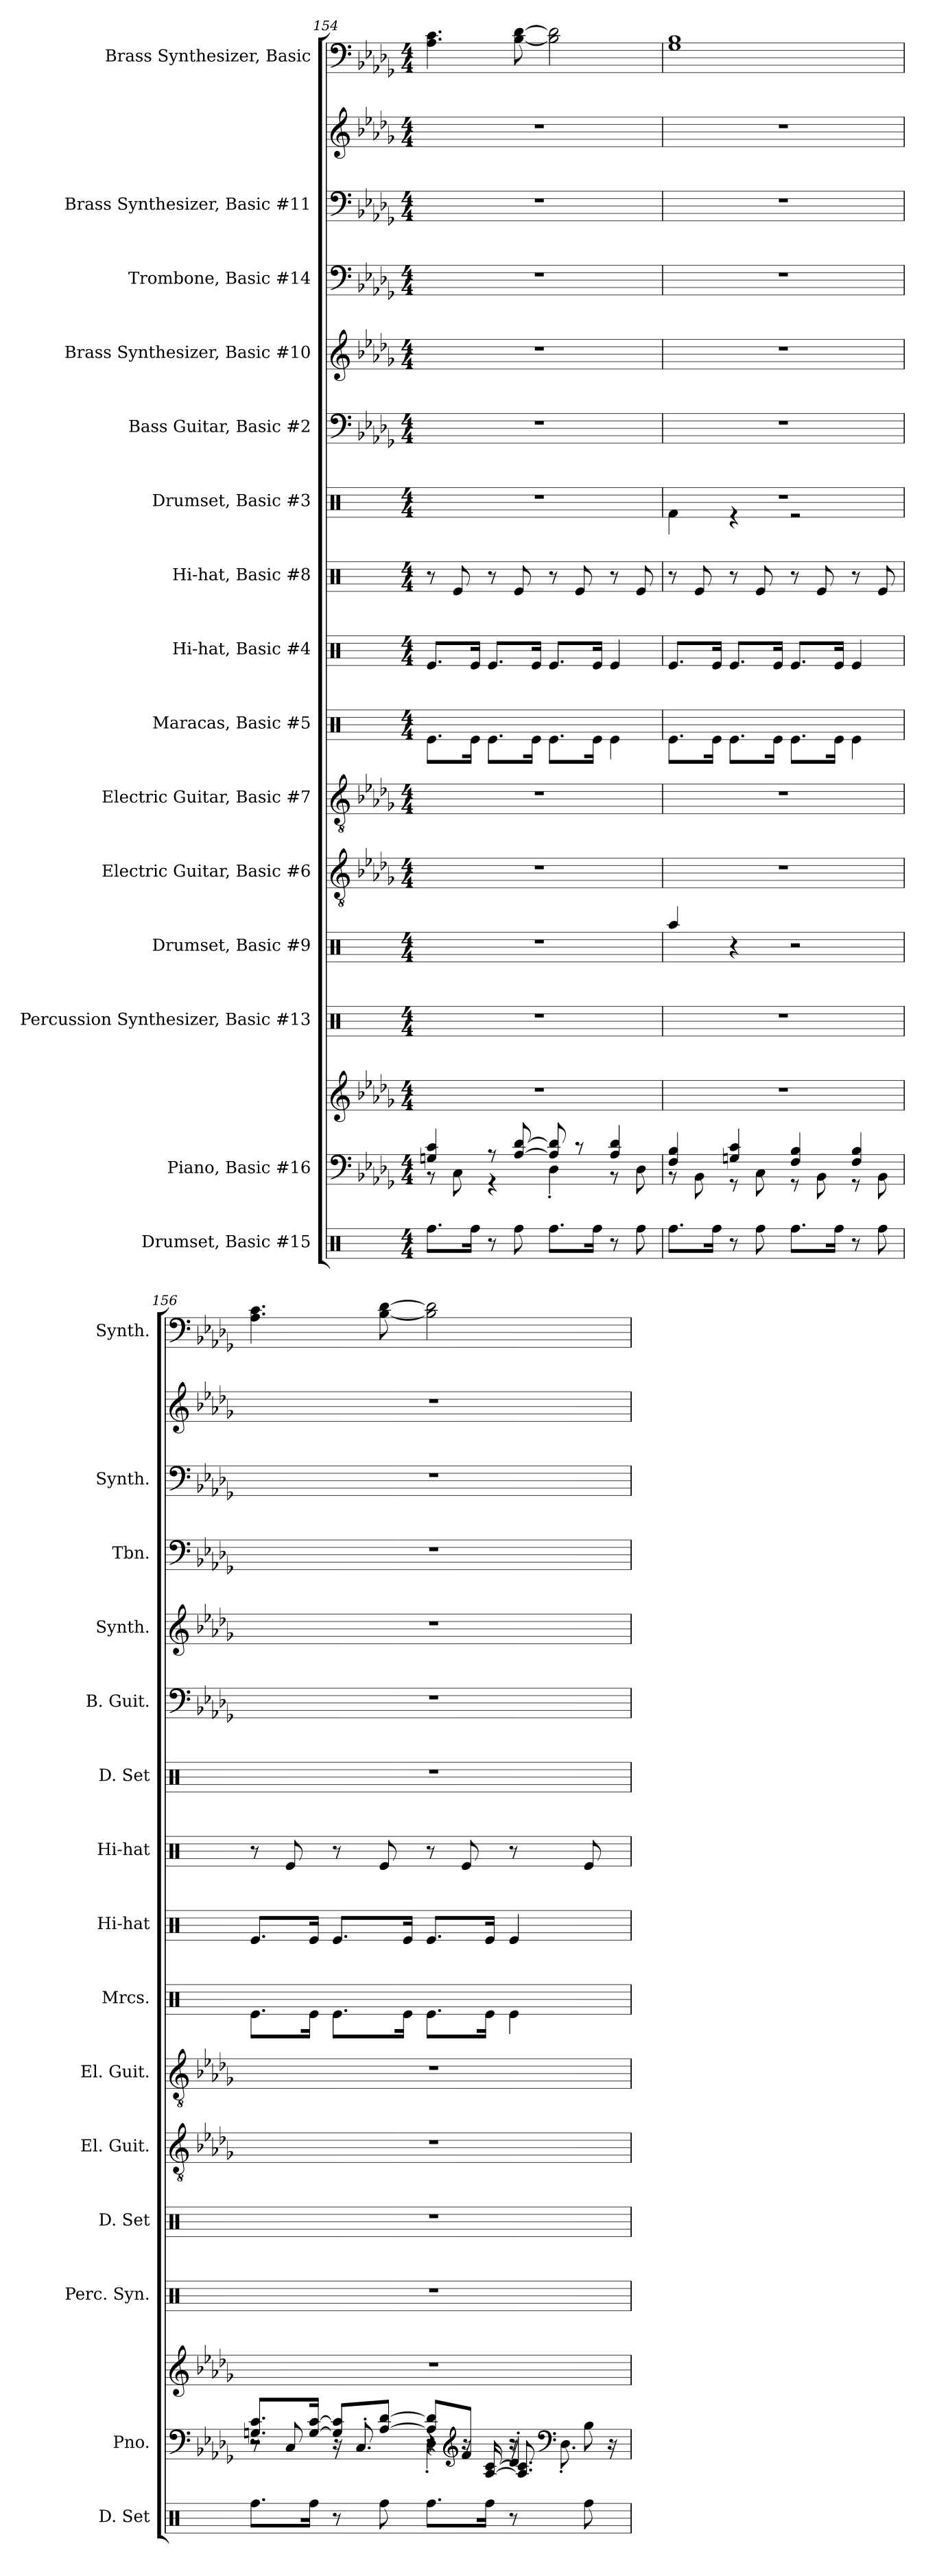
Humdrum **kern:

**kern	**kern	**kern	**kern	**kern	**kern	**kern	**kern	**kern	**kern	**kern	**kern	**kern	**kern	**kern	**kern	**kern
*part15	*part14	*part14	*part13	*part12	*part11	*part10	*part9	*part8	*part7	*part6	*part5	*part4	*part3	*part2	*part2	*part1
*staff17	*staff16	*staff15	*staff14	*staff13	*staff12	*staff11	*staff10	*staff9	*staff8	*staff7	*staff6	*staff5	*staff4	*staff3	*staff2	*staff1
*I"Drumset, Basic #15	*I"Piano, Basic #16	*	*I"Percussion Synthesizer, Basic #13	*I"Drumset, Basic #9	*I"Electric Guitar, Basic #6	*I"Electric Guitar, Basic #7	*I"Maracas, Basic #5	*I"Hi-hat, Basic #4	*I"Hi-hat, Basic #8	*I"Drumset, Basic #3	*I"Bass Guitar, Basic #2	*I"Brass Synthesizer, Basic #10	*I"Trombone, Basic #14	*I"Brass Synthesizer, Basic #11	*	*I"Brass Synthesizer, Basic
*I'D. Set	*I'Pno.	*	*I'Perc. Syn.	*I'D. Set	*I'El. Guit.	*I'El. Guit.	*I'Mrcs.	*I'Hi-hat	*I'Hi-hat	*I'D. Set	*I'B. Guit.	*I'Synth.	*I'Tbn.	*I'Synth.	*	*I'Synth.
!!LO:PB:g=z
*clefX	*clefF4	*clefG2	*clefX	*clefX	*clefGv2	*clefGv2	*clefX	*clefX	*clefX	*clefX	*clefF4	*clefG2	*clefF4	*clefF4	*clefG2	*clefF4
*	*	*	*	*	*	*	*	*	*	*	*ITrd7c12	*	*	*	*	*
*k[]	*k[b-e-a-d-g-]	*k[b-e-a-d-g-]	*k[]	*k[]	*k[b-e-a-d-g-]	*k[b-e-a-d-g-]	*k[]	*k[]	*k[]	*k[]	*k[b-e-a-d-g-]	*k[b-e-a-d-g-]	*k[b-e-a-d-g-]	*k[b-e-a-d-g-]	*k[b-e-a-d-g-]	*k[b-e-a-d-g-]
*M4/4	*M4/4	*M4/4	*M4/4	*M4/4	*M4/4	*M4/4	*M4/4	*M4/4	*M4/4	*M4/4	*M4/4	*M4/4	*M4/4	*M4/4	*M4/4	*M4/4
=154	=154	=154	=154	=154	=154	=154	=154	=154	=154	=154	=154	=154	=154	=154	=154	=154
*	*^	*	*	*	*	*	*	*	*	*	*	*	*	*	*	*
8.Rff\L	4Gn/ 4c/	8r	1r	1r	1r	1r	1r	8.Re\L	8.Re/L	8r	1r	1r	1r	1r	1r	1r	4.A-\ 4.c\
.	.	8C\	.	.	.	.	.	.	.	8Re/	.	.	.	.	.	.	.
16Rff\Jk	.	.	.	.	.	.	.	16Re\Jk	16Re/Jk	.	.	.	.	.	.	.	.
8r	8r	4r	.	.	.	.	.	8.Re\L	8.Re/L	8r	.	.	.	.	.	.	.
8Rff\	[8A-/ [8d-/	.	.	.	.	.	.	.	.	8Re/	.	.	.	.	.	.	[8B-\ [8d-\
.	.	.	.	.	.	.	.	16Re\Jk	16Re/Jk	.	.	.	.	.	.	.	.
8.Rff\L	8A-/] 8d-/]	4D-'\	.	.	.	.	.	8.Re\L	8.Re/L	8r	.	.	.	.	.	.	2B-\] 2d-\]
.	8r	.	.	.	.	.	.	.	.	8Re/	.	.	.	.	.	.	.
16Rff\Jk	.	.	.	.	.	.	.	16Re\Jk	16Re/Jk	.	.	.	.	.	.	.	.
8r	4A-/ 4d-/	8r	.	.	.	.	.	4Re\	4Re/	8r	.	.	.	.	.	.	.
8Rff\	.	8D-\	.	.	.	.	.	.	.	8Re/	.	.	.	.	.	.	.
=155	=155	=155	=155	=155	=155	=155	=155	=155	=155	=155	=155	=155	=155	=155	=155	=155	=155
*	*	*	*	*	*	*	*	*	*	*	*^	*	*	*	*	*	*
8.Rff\L	4F/ 4B-/	8r	1r	1r	4Raa/	1r	1r	8.Re\L	8.Re/L	8r	1r	4Rf\	1r	1r	1r	1r	1r	1G- 1B-
.	.	8BB-\	.	.	.	.	.	.	.	8Re/	.	.	.	.	.	.	.	.
16Rff\Jk	.	.	.	.	.	.	.	16Re\Jk	16Re/Jk	.	.	.	.	.	.	.	.	.
8r	4Gn/ 4c/	8r	.	.	4r	.	.	8.Re\L	8.Re/L	8r	.	4r	.	.	.	.	.	.
8Rff\	.	8C\	.	.	.	.	.	.	.	8Re/	.	.	.	.	.	.	.	.
.	.	.	.	.	.	.	.	16Re\Jk	16Re/Jk	.	.	.	.	.	.	.	.	.
8.Rff\L	4F/ 4B-/	8r	.	.	2r	.	.	8.Re\L	8.Re/L	8r	.	2r	.	.	.	.	.	.
.	.	8BB-\	.	.	.	.	.	.	.	8Re/	.	.	.	.	.	.	.	.
16Rff\Jk	.	.	.	.	.	.	.	16Re\Jk	16Re/Jk	.	.	.	.	.	.	.	.	.
8r	4F/ 4B-/	8r	.	.	.	.	.	4Re\	4Re/	8r	.	.	.	.	.	.	.	.
8Rff\	.	8BB-\	.	.	.	.	.	.	.	8Re/	.	.	.	.	.	.	.	.
*	*	*	*	*	*	*	*	*	*	*	*v	*v	*	*	*	*	*	*
!!LO:PB:g=z
=156	=156	=156	=156	=156	=156	=156	=156	=156	=156	=156	=156	=156	=156	=156	=156	=156	=156
*	*^	*^	*	*	*	*	*	*	*	*	*	*	*	*	*	*	*
8.Rff\L	8.Gn/ 8.c/L	2r	8r	2r	1r	1r	1r	1r	1r	8.Re\L	8.Re/L	8r	1r	1r	1r	1r	1r	1r	4.A-\ 4.c\
.	.	.	8C/	.	.	.	.	.	.	.	.	8Re/	.	.	.	.	.	.	.
16Rff\Jk	[16G/ [16c/Jk	.	.	.	.	.	.	.	.	16Re\Jk	16Re/Jk	.	.	.	.	.	.	.	.
8r	8G/] 8c/]L	.	16r	.	.	.	.	.	.	8.Re\L	8.Re/L	8r	.	.	.	.	.	.	.
.	.	.	8.C'/	.	.	.	.	.	.	.	.	.	.	.	.	.	.	.	.
8Rff\	[8A-/ [8d-/J	.	.	.	.	.	.	.	.	.	.	8Re/	.	.	.	.	.	.	[8B-\ [8d-\
.	.	.	.	.	.	.	.	.	.	16Re\Jk	16Re/Jk	.	.	.	.	.	.	.	.
8.Rff\L	8A-/] 8d-/]L	4D-'\	8r	4r	.	.	.	.	.	8.Re\L	8.Re/L	8r	.	.	.	.	.	.	2B-\] 2d-\]
*	*clefG2	*	*	*	*	*	*	*	*	*	*	*	*	*	*	*	*	*	*
.	8f/J	.	16r	.	.	.	.	.	.	.	.	8Re/	.	.	.	.	.	.	.
16Rff\Jk	.	.	[16A-/ [16c/	.	.	.	.	.	.	16Re\Jk	16Re/Jk	.	.	.	.	.	.	.	.
8r	4d-'/	8r	8.A-/] 8.c/]	16r	.	.	.	.	.	4Re\	4Re/	8r	.	.	.	.	.	.	.
*	*clefF4	*	*	*	*	*	*	*	*	*	*	*	*	*	*	*	*	*	*
.	.	.	.	8.D-'\	.	.	.	.	.	.	.	.	.	.	.	.	.	.	.
8Rff\	.	8B-\	.	.	.	.	.	.	.	.	.	8Re/	.	.	.	.	.	.	.
.	.	.	16r	.	.	.	.	.	.	.	.	.	.	.	.	.	.	.	.
*	*v	*v	*v	*v	*	*	*	*	*	*	*	*	*	*	*	*	*	*	*
=	=	=	=	=	=	=	=	=	=	=	=	=	=	=	=	=
*-	*-	*-	*-	*-	*-	*-	*-	*-	*-	*-	*-	*-	*-	*-	*-	*-
